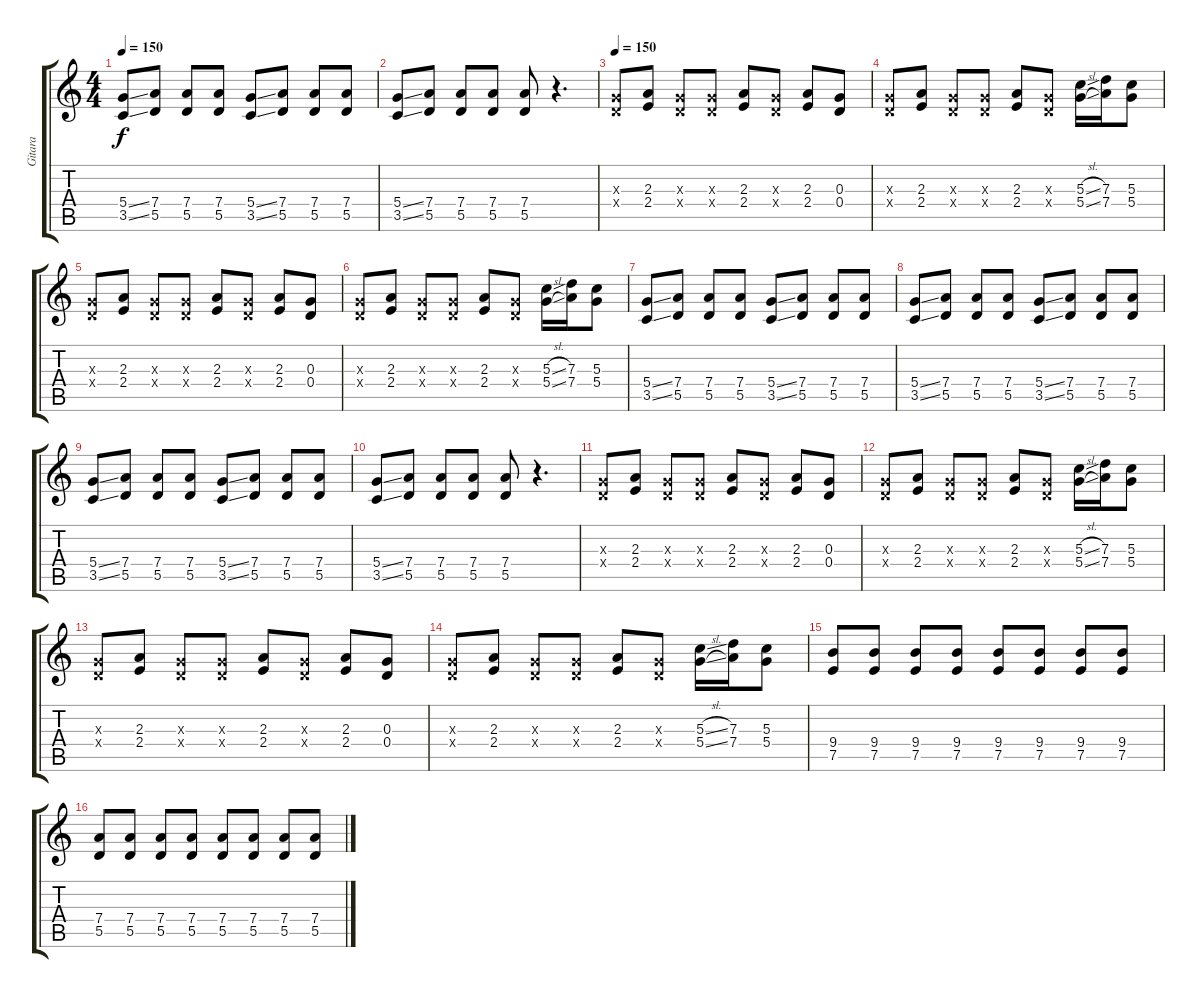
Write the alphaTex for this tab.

\track ("Gitara" "Gitara") {instrument overdrivenguitar}
\staff {score tabs}
\tuning (E4 B3 G3 D3 A2 E2) {hide}
\ts (4 4)
\tempo 150
\clef g2
\ks c
(5.4{ss} 3.5{ss}).8{dy f} (7.4 5.5).8 (7.4 5.5).8 (7.4 5.5).8 (5.4{ss} 3.5{ss}).8 (7.4 5.5).8 (7.4 5.5).8 (7.4 5.5).8 |
(5.4{ss} 3.5{ss}).8 (7.4 5.5).8 (7.4 5.5).8 (7.4 5.5).8 (7.4 5.5).8 r.4{d} |
\tempo 150
(0.3{x} 0.4{x}).8 (2.3 2.4).8 (0.3{x} 0.4{x}).8 (0.3{x} 0.4{x}).8 (2.3 2.4).8 (0.3{x} 0.4{x}).8 (2.3 2.4).8 (0.3 0.4).8 |
(0.3{x} 0.4{x}).8 (2.3 2.4).8 (0.3{x} 0.4{x}).8 (0.3{x} 0.4{x}).8 (2.3 2.4).8 (0.3{x} 0.4{x}).8 (5.3{sl} 5.4{sl}).16 (7.3 7.4).16 (5.3 5.4).8 |
(0.3{x} 0.4{x}).8 (2.3 2.4).8 (0.3{x} 0.4{x}).8 (0.3{x} 0.4{x}).8 (2.3 2.4).8 (0.3{x} 0.4{x}).8 (2.3 2.4).8 (0.3 0.4).8 |
(0.3{x} 0.4{x}).8 (2.3 2.4).8 (0.3{x} 0.4{x}).8 (0.3{x} 0.4{x}).8 (2.3 2.4).8 (0.3{x} 0.4{x}).8 (5.3{sl} 5.4{sl}).16 (7.3 7.4).16 (5.3 5.4).8 |
(5.4{ss} 3.5{ss}).8 (7.4 5.5).8 (7.4 5.5).8 (7.4 5.5).8 (5.4{ss} 3.5{ss}).8 (7.4 5.5).8 (7.4 5.5).8 (7.4 5.5).8 |
(5.4{ss} 3.5{ss}).8 (7.4 5.5).8 (7.4 5.5).8 (7.4 5.5).8 (5.4{ss} 3.5{ss}).8 (7.4 5.5).8 (7.4 5.5).8 (7.4 5.5).8 |
(5.4{ss} 3.5{ss}).8 (7.4 5.5).8 (7.4 5.5).8 (7.4 5.5).8 (5.4{ss} 3.5{ss}).8 (7.4 5.5).8 (7.4 5.5).8 (7.4 5.5).8 |
(5.4{ss} 3.5{ss}).8 (7.4 5.5).8 (7.4 5.5).8 (7.4 5.5).8 (7.4 5.5).8 r.4{d} |
(0.3{x} 0.4{x}).8 (2.3 2.4).8 (0.3{x} 0.4{x}).8 (0.3{x} 0.4{x}).8 (2.3 2.4).8 (0.3{x} 0.4{x}).8 (2.3 2.4).8 (0.3 0.4).8 |
(0.3{x} 0.4{x}).8 (2.3 2.4).8 (0.3{x} 0.4{x}).8 (0.3{x} 0.4{x}).8 (2.3 2.4).8 (0.3{x} 0.4{x}).8 (5.3{sl} 5.4{sl}).16 (7.3 7.4).16 (5.3 5.4).8 |
(0.3{x} 0.4{x}).8 (2.3 2.4).8 (0.3{x} 0.4{x}).8 (0.3{x} 0.4{x}).8 (2.3 2.4).8 (0.3{x} 0.4{x}).8 (2.3 2.4).8 (0.3 0.4).8 |
(0.3{x} 0.4{x}).8 (2.3 2.4).8 (0.3{x} 0.4{x}).8 (0.3{x} 0.4{x}).8 (2.3 2.4).8 (0.3{x} 0.4{x}).8 (5.3{sl} 5.4{sl}).16 (7.3 7.4).16 (5.3 5.4).8 |
(9.4 7.5).8 (9.4 7.5).8 (9.4 7.5).8 (9.4 7.5).8 (9.4 7.5).8 (9.4 7.5).8 (9.4 7.5).8 (9.4 7.5).8 |
(7.4 5.5).8 (7.4 5.5).8 (7.4 5.5).8 (7.4 5.5).8 (7.4 5.5).8 (7.4 5.5).8 (7.4 5.5).8 (7.4 5.5).8
